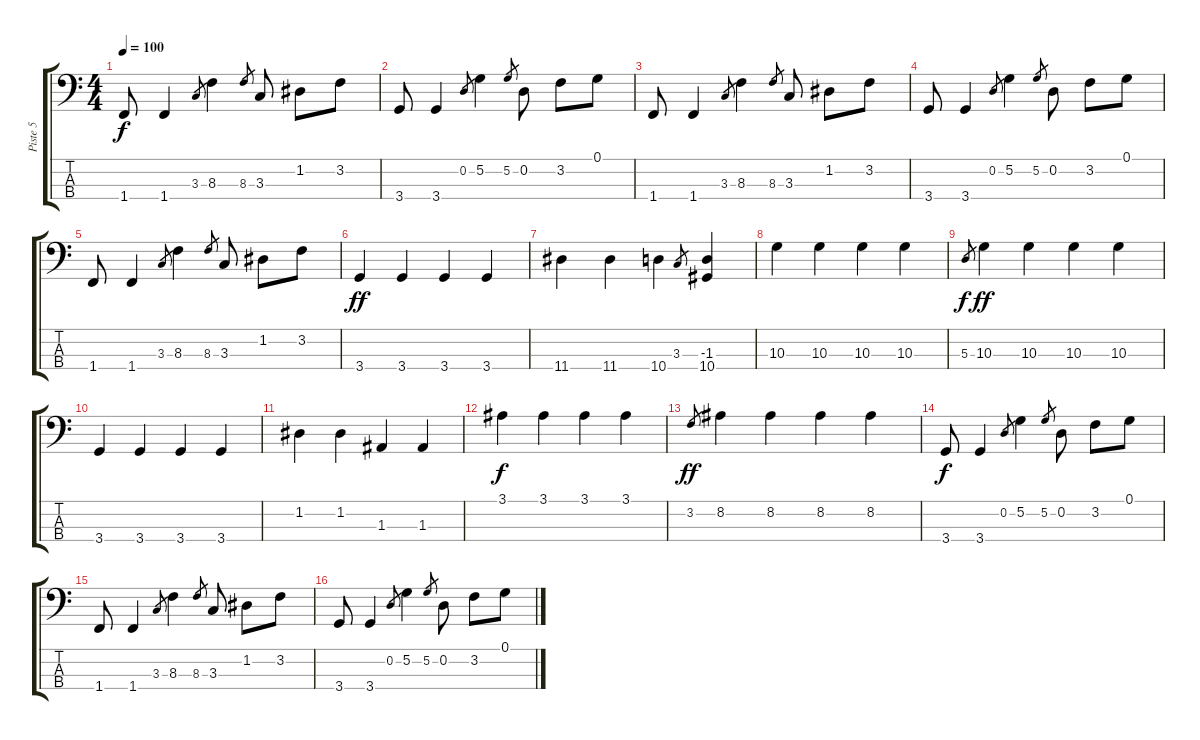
\track ("Piste 5" "Piste 5") {instrument electricbassfinger}
\staff {score tabs}
\tuning (G2 D2 A1 E1) {hide}
\ts (4 4)
\tempo 100
\clef f4
\ks c
1.4.8{dy f} 1.4.4 3.3.8{gr} 8.3.4 8.3.8{gr} 3.3.8 1.2.8 3.2.8 |
3.4.8 3.4.4 0.2.8{gr} 5.2.4 5.2.8{gr} 0.2.8 3.2.8 0.1.8 |
1.4.8 1.4.4 3.3.8{gr} 8.3.4 8.3.8{gr} 3.3.8 1.2.8 3.2.8 |
3.4.8 3.4.4 0.2.8{gr} 5.2.4 5.2.8{gr} 0.2.8 3.2.8 0.1.8 |
1.4.8 1.4.4 3.3.8{gr} 8.3.4 8.3.8{gr} 3.3.8 1.2.8 3.2.8 |
3.4.4{dy ff} 3.4.4 3.4.4 3.4.4 |
11.4.4 11.4.4 10.4.4 3.3.8{gr} (-1.3 10.4).4 |
10.3.4 10.3.4 10.3.4 10.3.4 |
5.3.8{gr dy f} 10.3.4{dy ff} 10.3.4 10.3.4 10.3.4 |
3.4.4 3.4.4 3.4.4 3.4.4 |
1.2.4 1.2.4 1.3.4 1.3.4 |
3.1.4{dy f} 3.1.4 3.1.4 3.1.4 |
3.2.8{gr dy ff} 8.2.4 8.2.4 8.2.4 8.2.4 |
3.4.8{dy f} 3.4.4 0.2.8{gr} 5.2.4 5.2.8{gr} 0.2.8 3.2.8 0.1.8 |
1.4.8 1.4.4 3.3.8{gr} 8.3.4 8.3.8{gr} 3.3.8 1.2.8 3.2.8 |
3.4.8 3.4.4 0.2.8{gr} 5.2.4 5.2.8{gr} 0.2.8 3.2.8 0.1.8
